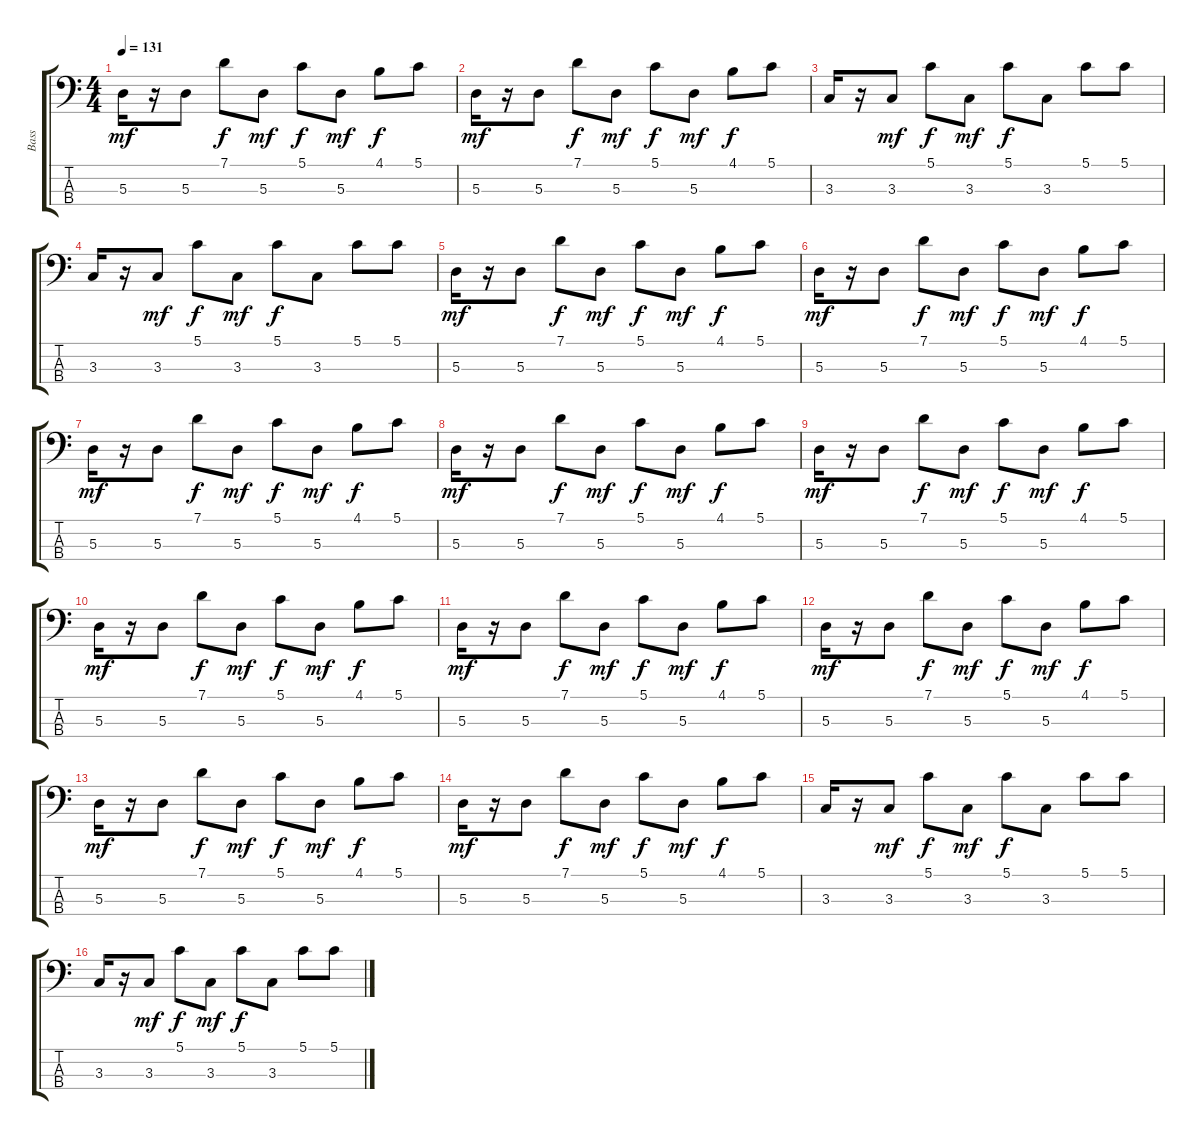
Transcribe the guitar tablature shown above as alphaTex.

\track ("Bass" "Bass") {instrument electricbassfinger}
\staff {score tabs}
\tuning (G2 D2 A1 E1) {hide}
\ts (4 4)
\tempo 131
\clef f4
\ks c
5.3.16{dy mf} r.16 5.3.8 7.1.8{dy f} 5.3.8{dy mf} 5.1.8{dy f} 5.3.8{dy mf} 4.1.8{dy f} 5.1.8 |
5.3.16{dy mf} r.16 5.3.8 7.1.8{dy f} 5.3.8{dy mf} 5.1.8{dy f} 5.3.8{dy mf} 4.1.8{dy f} 5.1.8 |
3.3.16 r.16 3.3.8{dy mf} 5.1.8{dy f} 3.3.8{dy mf} 5.1.8{dy f} 3.3.8 5.1.8 5.1.8 |
3.3.16 r.16 3.3.8{dy mf} 5.1.8{dy f} 3.3.8{dy mf} 5.1.8{dy f} 3.3.8 5.1.8 5.1.8 |
5.3.16{dy mf} r.16 5.3.8 7.1.8{dy f} 5.3.8{dy mf} 5.1.8{dy f} 5.3.8{dy mf} 4.1.8{dy f} 5.1.8 |
5.3.16{dy mf} r.16 5.3.8 7.1.8{dy f} 5.3.8{dy mf} 5.1.8{dy f} 5.3.8{dy mf} 4.1.8{dy f} 5.1.8 |
5.3.16{dy mf} r.16 5.3.8 7.1.8{dy f} 5.3.8{dy mf} 5.1.8{dy f} 5.3.8{dy mf} 4.1.8{dy f} 5.1.8 |
5.3.16{dy mf} r.16 5.3.8 7.1.8{dy f} 5.3.8{dy mf} 5.1.8{dy f} 5.3.8{dy mf} 4.1.8{dy f} 5.1.8 |
5.3.16{dy mf} r.16 5.3.8 7.1.8{dy f} 5.3.8{dy mf} 5.1.8{dy f} 5.3.8{dy mf} 4.1.8{dy f} 5.1.8 |
5.3.16{dy mf} r.16 5.3.8 7.1.8{dy f} 5.3.8{dy mf} 5.1.8{dy f} 5.3.8{dy mf} 4.1.8{dy f} 5.1.8 |
5.3.16{dy mf} r.16 5.3.8 7.1.8{dy f} 5.3.8{dy mf} 5.1.8{dy f} 5.3.8{dy mf} 4.1.8{dy f} 5.1.8 |
5.3.16{dy mf} r.16 5.3.8 7.1.8{dy f} 5.3.8{dy mf} 5.1.8{dy f} 5.3.8{dy mf} 4.1.8{dy f} 5.1.8 |
5.3.16{dy mf} r.16 5.3.8 7.1.8{dy f} 5.3.8{dy mf} 5.1.8{dy f} 5.3.8{dy mf} 4.1.8{dy f} 5.1.8 |
5.3.16{dy mf} r.16 5.3.8 7.1.8{dy f} 5.3.8{dy mf} 5.1.8{dy f} 5.3.8{dy mf} 4.1.8{dy f} 5.1.8 |
3.3.16 r.16 3.3.8{dy mf} 5.1.8{dy f} 3.3.8{dy mf} 5.1.8{dy f} 3.3.8 5.1.8 5.1.8 |
3.3.16 r.16 3.3.8{dy mf} 5.1.8{dy f} 3.3.8{dy mf} 5.1.8{dy f} 3.3.8 5.1.8 5.1.8
